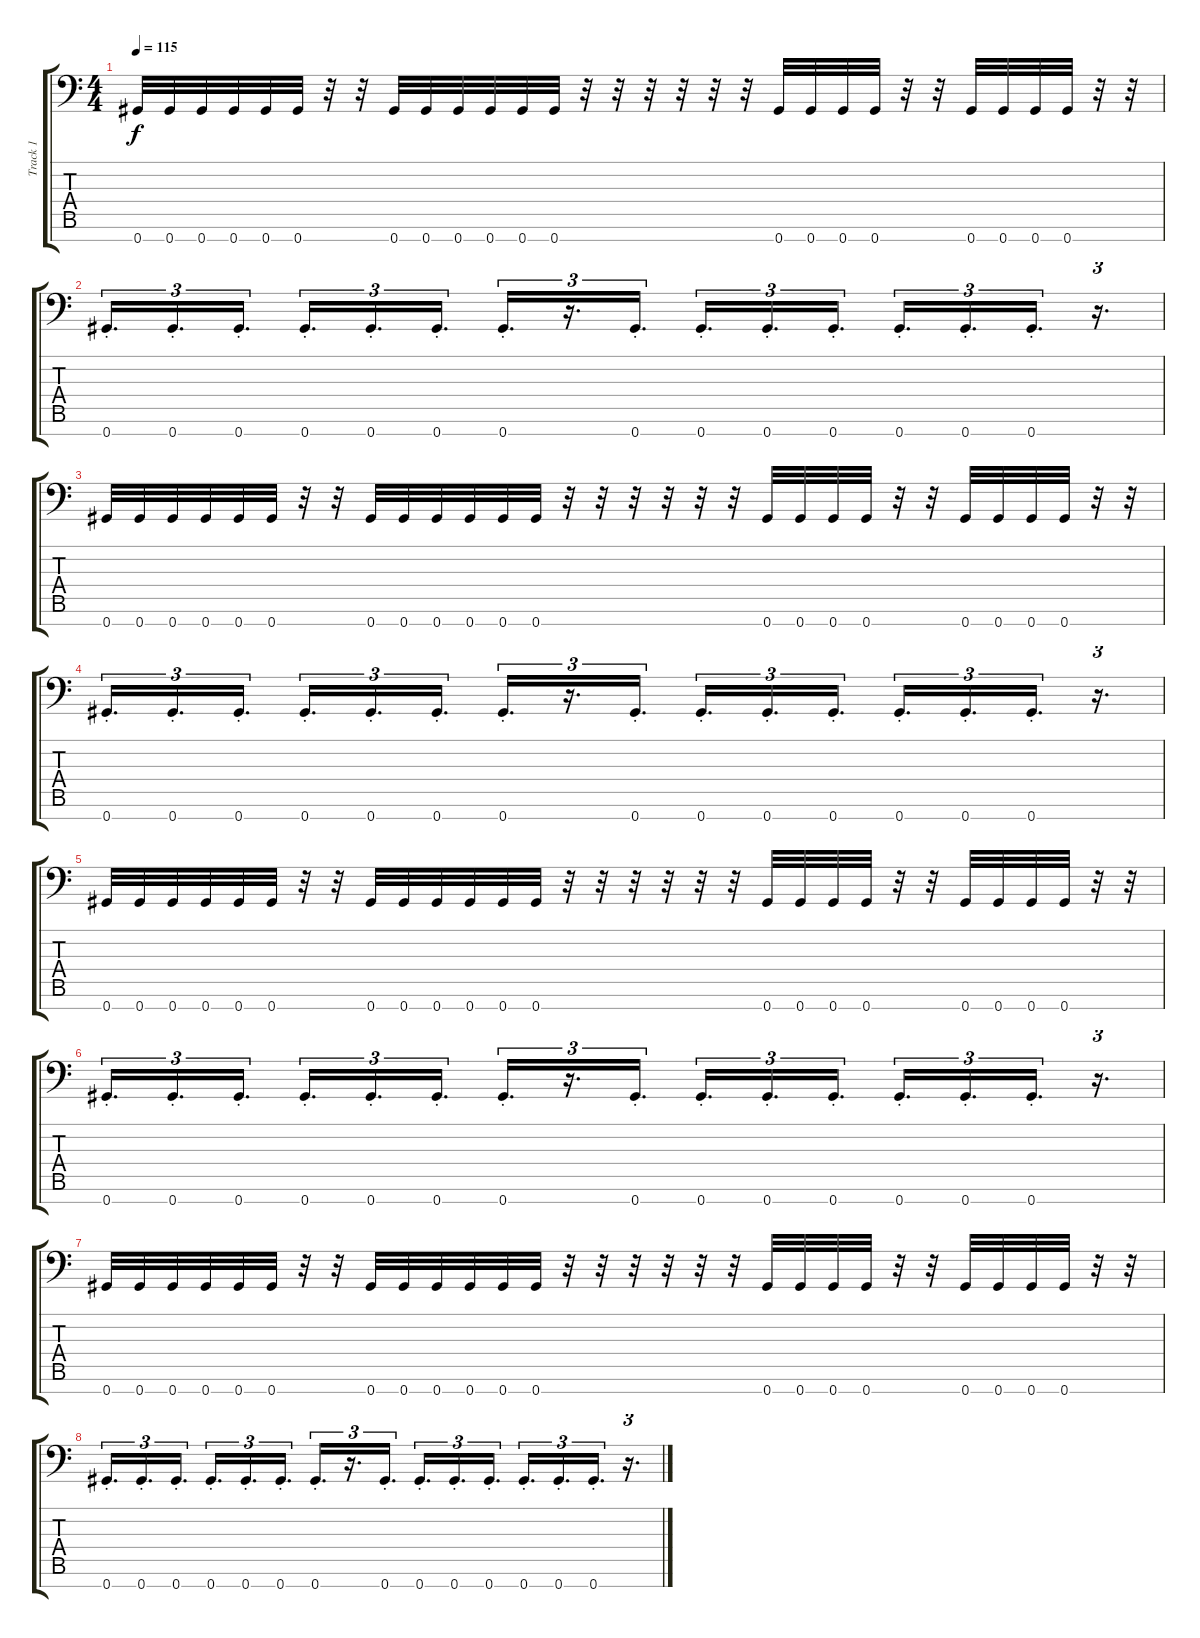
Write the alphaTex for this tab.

\track ("Track 1" "Track 1") {instrument distortionguitar}
\staff {score tabs}
\tuning (Eb4 Bb3 Gb3 Db3 Ab2 Eb2 Ab1) {hide}
\ts (4 4)
\tempo 115
\clef f4
\ks c
0.7.32{dy f} 0.7.32 0.7.32 0.7.32 0.7.32 0.7.32 r.32 r.32 0.7.32 0.7.32 0.7.32 0.7.32 0.7.32 0.7.32 r.32 r.32 r.32 r.32 r.32 r.32 0.7.32 0.7.32 0.7.32 0.7.32 r.32 r.32 0.7.32 0.7.32 0.7.32 0.7.32 r.32 r.32 |
0.7{st}.16{d tu (3 2)} 0.7{st}.16{d tu (3 2)} 0.7{st}.16{d tu (3 2)} 0.7{st}.16{d tu (3 2)} 0.7{st}.16{d tu (3 2)} 0.7{st}.16{d tu (3 2)} 0.7{st}.16{d tu (3 2)} r.16{d tu (3 2)} 0.7{st}.16{d tu (3 2)} 0.7{st}.16{d tu (3 2)} 0.7{st}.16{d tu (3 2)} 0.7{st}.16{d tu (3 2)} 0.7{st}.16{d tu (3 2)} 0.7{st}.16{d tu (3 2)} 0.7{st}.16{d tu (3 2)} r.16{d tu (3 2)} |
0.7.32 0.7.32 0.7.32 0.7.32 0.7.32 0.7.32 r.32 r.32 0.7.32 0.7.32 0.7.32 0.7.32 0.7.32 0.7.32 r.32 r.32 r.32 r.32 r.32 r.32 0.7.32 0.7.32 0.7.32 0.7.32 r.32 r.32 0.7.32 0.7.32 0.7.32 0.7.32 r.32 r.32 |
0.7{st}.16{d tu (3 2)} 0.7{st}.16{d tu (3 2)} 0.7{st}.16{d tu (3 2)} 0.7{st}.16{d tu (3 2)} 0.7{st}.16{d tu (3 2)} 0.7{st}.16{d tu (3 2)} 0.7{st}.16{d tu (3 2)} r.16{d tu (3 2)} 0.7{st}.16{d tu (3 2)} 0.7{st}.16{d tu (3 2)} 0.7{st}.16{d tu (3 2)} 0.7{st}.16{d tu (3 2)} 0.7{st}.16{d tu (3 2)} 0.7{st}.16{d tu (3 2)} 0.7{st}.16{d tu (3 2)} r.16{d tu (3 2)} |
0.7.32 0.7.32 0.7.32 0.7.32 0.7.32 0.7.32 r.32 r.32 0.7.32 0.7.32 0.7.32 0.7.32 0.7.32 0.7.32 r.32 r.32 r.32 r.32 r.32 r.32 0.7.32 0.7.32 0.7.32 0.7.32 r.32 r.32 0.7.32 0.7.32 0.7.32 0.7.32 r.32 r.32 |
0.7{st}.16{d tu (3 2)} 0.7{st}.16{d tu (3 2)} 0.7{st}.16{d tu (3 2)} 0.7{st}.16{d tu (3 2)} 0.7{st}.16{d tu (3 2)} 0.7{st}.16{d tu (3 2)} 0.7{st}.16{d tu (3 2)} r.16{d tu (3 2)} 0.7{st}.16{d tu (3 2)} 0.7{st}.16{d tu (3 2)} 0.7{st}.16{d tu (3 2)} 0.7{st}.16{d tu (3 2)} 0.7{st}.16{d tu (3 2)} 0.7{st}.16{d tu (3 2)} 0.7{st}.16{d tu (3 2)} r.16{d tu (3 2)} |
0.7.32 0.7.32 0.7.32 0.7.32 0.7.32 0.7.32 r.32 r.32 0.7.32 0.7.32 0.7.32 0.7.32 0.7.32 0.7.32 r.32 r.32 r.32 r.32 r.32 r.32 0.7.32 0.7.32 0.7.32 0.7.32 r.32 r.32 0.7.32 0.7.32 0.7.32 0.7.32 r.32 r.32 |
0.7{st}.16{d tu (3 2)} 0.7{st}.16{d tu (3 2)} 0.7{st}.16{d tu (3 2)} 0.7{st}.16{d tu (3 2)} 0.7{st}.16{d tu (3 2)} 0.7{st}.16{d tu (3 2)} 0.7{st}.16{d tu (3 2)} r.16{d tu (3 2)} 0.7{st}.16{d tu (3 2)} 0.7{st}.16{d tu (3 2)} 0.7{st}.16{d tu (3 2)} 0.7{st}.16{d tu (3 2)} 0.7{st}.16{d tu (3 2)} 0.7{st}.16{d tu (3 2)} 0.7{st}.16{d tu (3 2)} r.16{d tu (3 2)}
